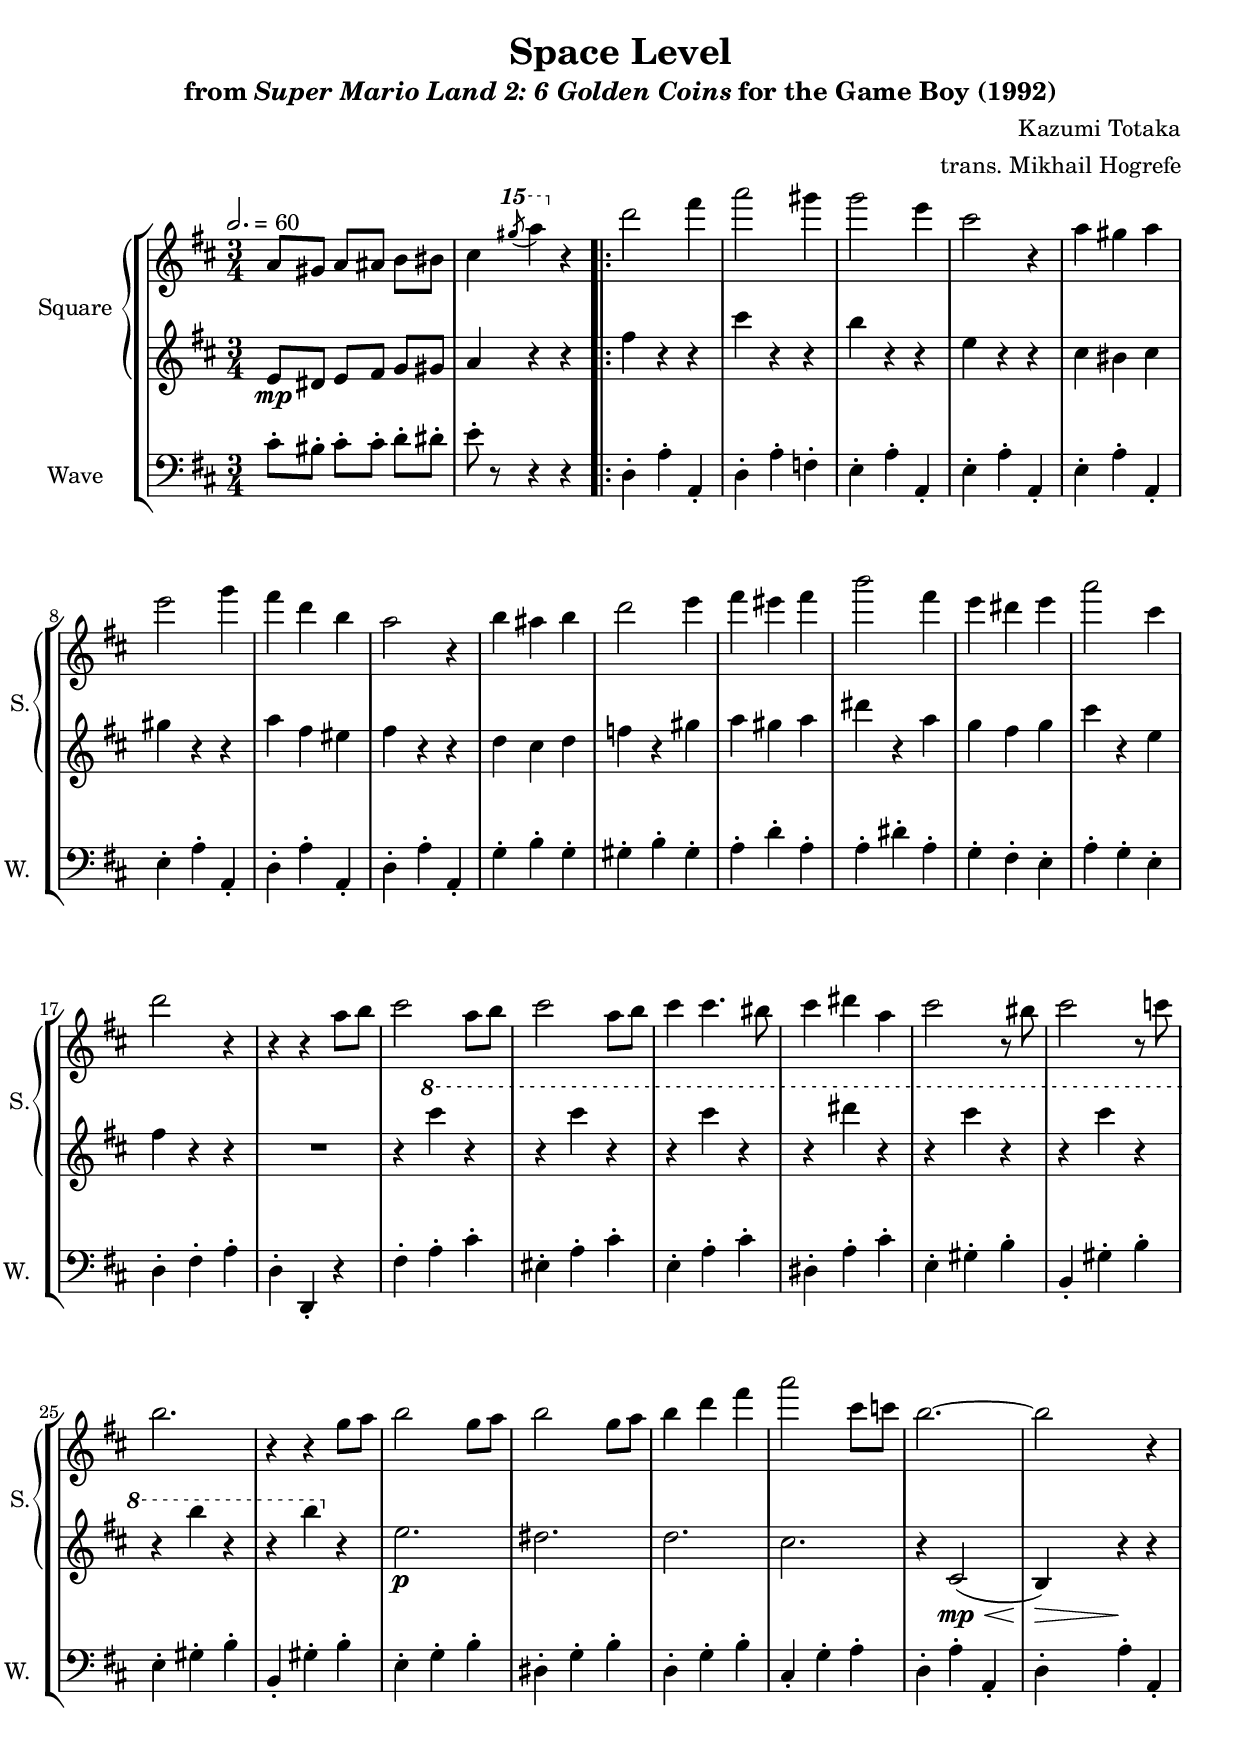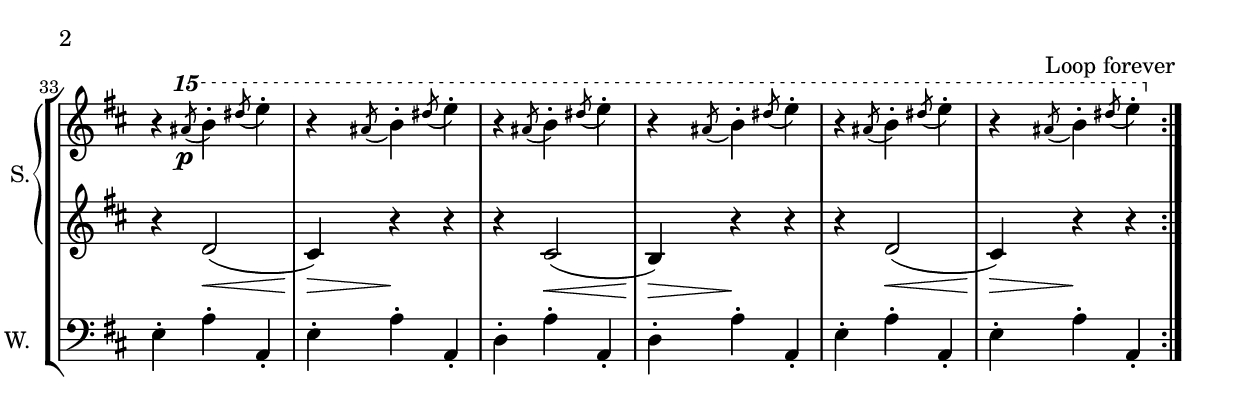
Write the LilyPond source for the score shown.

\version "2.24.3"

\book {
    \header {
        title = "Space Level"
        subtitle = \markup { "from" {\italic "Super Mario Land 2: 6 Golden Coins"} "for the Game Boy (1992)" }
        composer = "Kazumi Totaka"
        arranger = "trans. Mikhail Hogrefe"
    }

    \score {
        {
            \new StaffGroup <<
                \new GrandStaff <<
                    \set GrandStaff.instrumentName = "Square"
                    \set GrandStaff.shortInstrumentName = "S."
                    \new Staff \relative c'' {
                   
\key d \major
\time 3/4
\tempo 2. = 60
\set Timing.beamExceptions = #'()
a8 gis a ais b bis |
cis4 \ottava #2 \acciaccatura gis'''8 a4 \ottava #0 r |
                        \repeat volta 2 {
d,,2 fis4 |
a2 gis4 |
g2 e4 |
cis2 r4 |
a4 gis a |
e'2 g4 |
fis4 d b |
a2 r4 |
b4 ais b |
d2 e4 |
fis4 eis fis |
b2 fis4 |
e4 dis e |
a2 cis,4 |
d2 r4 |
r4 r a8 b |
cis2 a8 b |
cis2 a8 b |
cis4 cis4. bis8 |
cis4 dis a |
cis2 r8 bis |
cis2 r8 c |
b2. |
r4 r g8 a |
b2 g8 a |
b2 g8 a |
b4 d fis |
a2 cis,8 c |
b2. ~ |
b2 r4 |
r4 \ottava #2 \acciaccatura ais'8\p b4-. \acciaccatura dis8 e4-. |
r4 \acciaccatura ais,8 b4-. \acciaccatura dis8 e4-. |
r4 \acciaccatura ais,8 b4-. \acciaccatura dis8 e4-. |
r4 \acciaccatura ais,8 b4-. \acciaccatura dis8 e4-. |
r4 \acciaccatura ais,8 b4-. \acciaccatura dis8 e4-. |
r4 \acciaccatura ais,8 b4-. \acciaccatura dis8 e4-. \ottava #0 |
                        }
\once \override Score.RehearsalMark.self-alignment-X = #RIGHT
\mark \markup { \fontsize #-2 "Loop forever" }
                    }

                    \new Staff \relative c' {                 
\key d \major
\set Timing.beamExceptions = #'()
e8\mp dis e fis g gis |
a4 r r |
fis'4 r r |
cis'4 r r |
b4 r r |
e,4 r r |
cis4 bis cis |
gis'4 r r |
a4 fis eis |
fis4 r r |
d4 cis d |
f4 r gis |
a4 gis a |
dis4 r a |
g4 fis g |
cis4 r e, |
fis4 r r |
R2. |
r4 \ottava #1 cis'' r |
r4 cis r |
r4 cis r |
r4 dis r |
r4 cis r |
r4 cis r |
r4 b r |
r4 b \ottava #0 r |
e,,2.\p |
dis2. |
d2. |
cis2. |
\override Hairpin.minimum-length = #8
r4 cis,2\mp\<( |
b4\>) r\! r |
r4 d2\<( |
cis4\>) r\! r |
r4 cis2\<( |
b4\>) r\! r |
r4 d2\<( |
cis4\>) r\! r |
                    }
                >>

                \new Staff \relative c' {
                    \set Staff.instrumentName = "Wave"
                    \set Staff.shortInstrumentName = "W."
\clef bass
\key d \major
\set Timing.beamExceptions = #'()
cis8-. bis-. cis-. cis-. d-. dis-. |
e8-. r r4 r |
d,4-. a'-. a,-. |
d4-. a'-. f-. |
e4-. a-. a,-. |
e'4-. a-. a,-. |
e'4-. a-. a,-. |
e'4-. a-. a,-. |
d4-. a'-. a,-. |
d4-. a'-. a,-. |
g'4-. b-. g-. |
gis4-. b-. gis-. |
a4-. d-. a-. |
a4-. dis-. a-. |
g4-. fis-. e-. |
a4-. g-. e-. |
d4-. fis-. a-. |
d,4-. d,-. r |
fis'4-. a-. cis-. |
eis,4-. a-. cis-. |
e,4-. a-. cis-. |
dis,4-. a'-. cis-. |
e,4-. gis-. b-. |
b,4-. gis'-. b-. |
e,4-. gis-. b-. |
b,4-. gis'-. b-. |
e,4-. g-. b-. |
dis,4-. g-. b-. |
d,4-. g-. b-. |
cis,4-. g'-. a-. |
d,4-. a'-. a,-. |
d4-. a'-. a,-. |
e'4-. a-. a,-. |
e'4-. a-. a,-. |
d4-. a'-. a,-. |
d4-. a'-. a,-. |
e'4-. a-. a,-. |
e'4-. a-. a,-. |
                }
            >>
        }
        \layout {
            \context {
                \Staff
                \RemoveEmptyStaves
            }
            \context {
                \DrumStaff
                \RemoveEmptyStaves
            }
        }
    }
}
